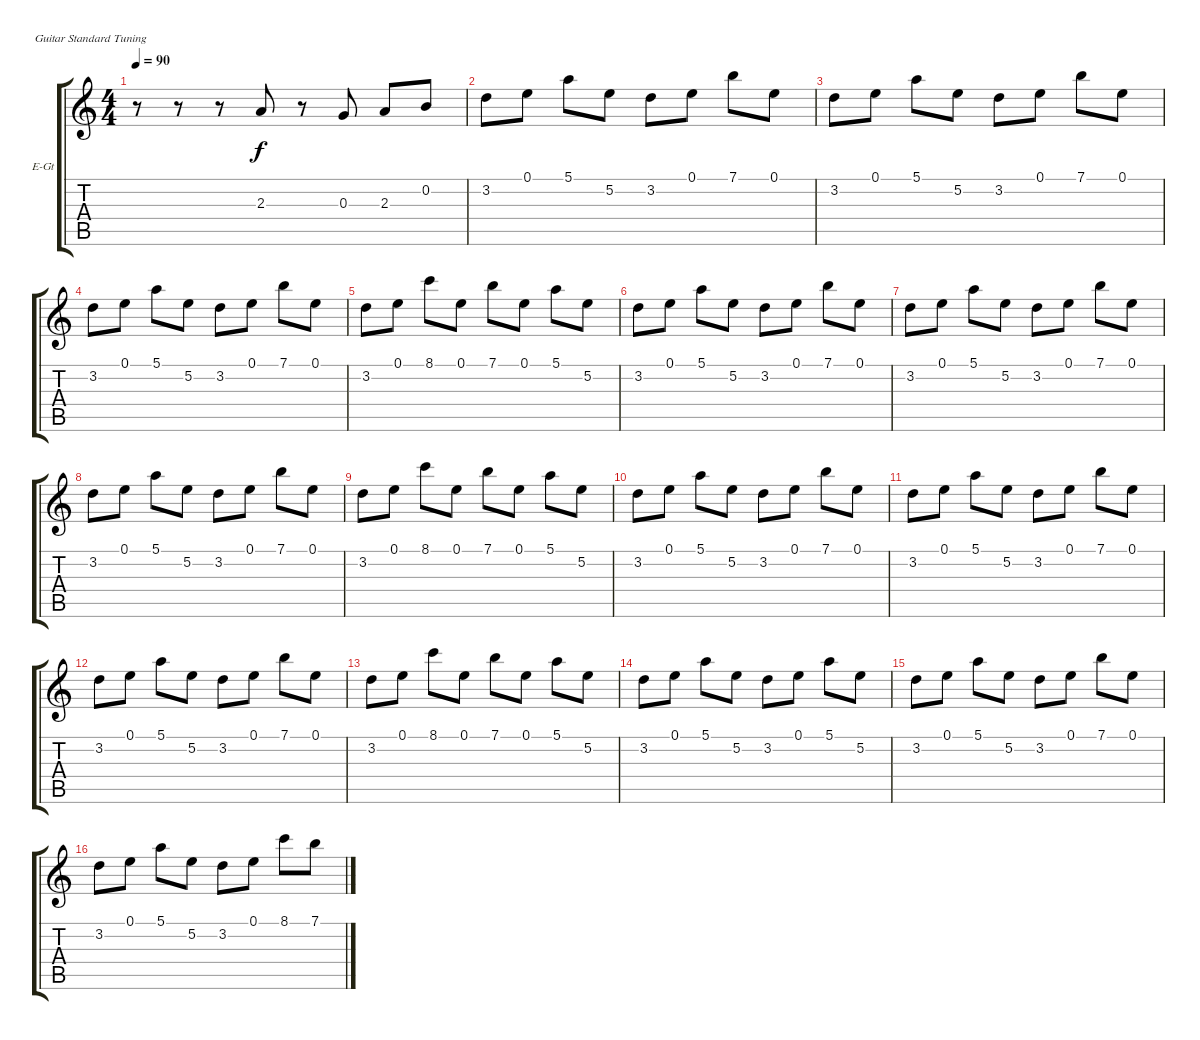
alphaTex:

\defaultSystemsLayout 4
\bracketExtendMode groupsimilarinstruments
\firstSystemTrackNameOrientation horizontal
\otherSystemsTrackNameOrientation horizontal
\track ("Guitarra 1" "E-Gt") {instrument electricguitarclean}
\staff {score tabs}
\tuning (E4 B3 G3 D3 A2 E2)
\ts (4 4)
\tempo 90
\clef g2
\ks c
r.8{dy f} r.8 r.8 2.3.8 r.8 0.3.8 2.3.8 0.2.8 |
3.2.8 0.1.8 5.1.8 5.2.8 3.2.8 0.1.8 7.1.8 0.1.8 |
3.2.8 0.1.8 5.1.8 5.2.8 3.2.8 0.1.8 7.1.8 0.1.8 |
3.2.8 0.1.8 5.1.8 5.2.8 3.2.8 0.1.8 7.1.8 0.1.8 |
3.2.8 0.1.8 8.1.8 0.1.8 7.1.8 0.1.8 5.1.8 5.2.8 |
3.2.8 0.1.8 5.1.8 5.2.8 3.2.8 0.1.8 7.1.8 0.1.8 |
3.2.8 0.1.8 5.1.8 5.2.8 3.2.8 0.1.8 7.1.8 0.1.8 |
3.2.8 0.1.8 5.1.8 5.2.8 3.2.8 0.1.8 7.1.8 0.1.8 |
3.2.8 0.1.8 8.1.8 0.1.8 7.1.8 0.1.8 5.1.8 5.2.8 |
3.2.8 0.1.8 5.1.8 5.2.8 3.2.8 0.1.8 7.1.8 0.1.8 |
3.2.8 0.1.8 5.1.8 5.2.8 3.2.8 0.1.8 7.1.8 0.1.8 |
3.2.8 0.1.8 5.1.8 5.2.8 3.2.8 0.1.8 7.1.8 0.1.8 |
3.2.8 0.1.8 8.1.8 0.1.8 7.1.8 0.1.8 5.1.8 5.2.8 |
3.2.8 0.1.8 5.1.8 5.2.8 3.2.8 0.1.8 5.1.8 5.2.8 |
3.2.8 0.1.8 5.1.8 5.2.8 3.2.8 0.1.8 7.1.8 0.1.8 |
3.2.8 0.1.8 5.1.8 5.2.8 3.2.8 0.1.8 8.1.8 7.1.8
